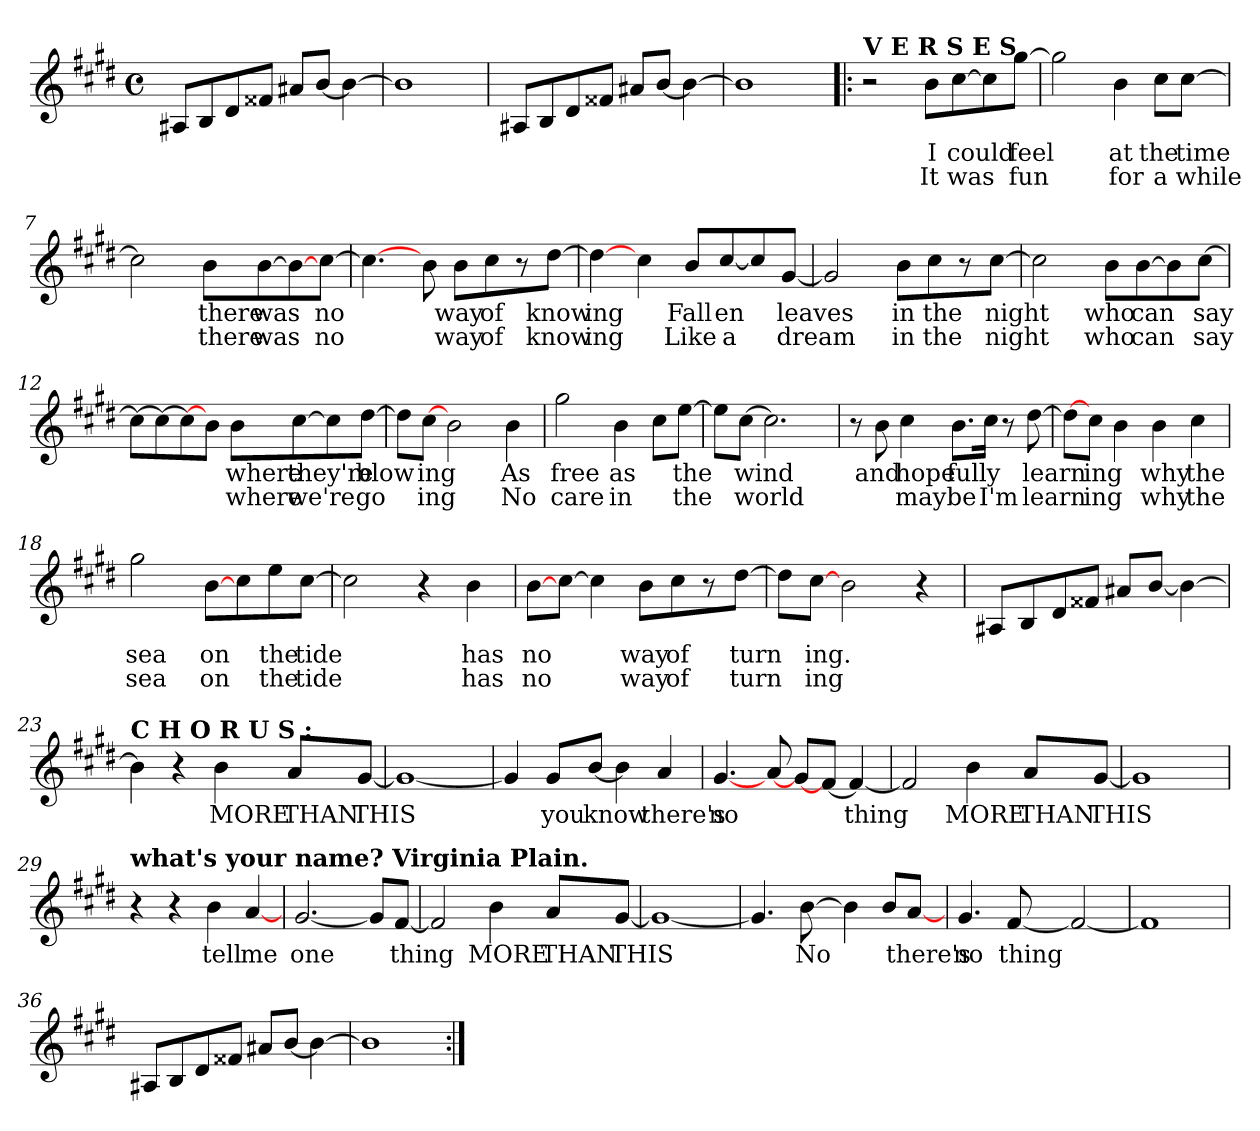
**kern	**text	**text
*part1	*part1	*part1
*staff1	*staff1	*staff1
*clefG2	*	*
*k[f#c#g#d#]	*	*
*E:	*	*
*M4/4	*	*
*met(c)	*	*
=1	=1	=1
8A#X/L	.	.
8B/	.	.
8d#/	.	.
8f##X/J	.	.
8a#X/L	.	.
[8b/J	.	.
4b\_	.	.
=2	=2	=2
1b]	.	.
=3	=3	=3
8A#X/L	.	.
8B/	.	.
8d#/	.	.
8f##X/J	.	.
8a#X/L	.	.
[8b/J	.	.
4b\_	.	.
=4	=4	=4
1b]	.	.
!!LO:LB:g=z
=5!|:	=5!|:	=5!|:
!LO:TX:a:B:t=V E R S E S	!	!
2r	1.	2.
8b\L	I	It
[8cc#\	could	was
8cc#\]	.	.
[8gg#\J	feel	fun
=6	=6	=6
2gg#\]	.	.
4b\	at	for
8cc#\L	the	a
[8cc#\J	time	while
=7	=7	=7
2cc#\]	.	.
8b\L	there	there
[8b\	was	was
8b\_	.	.
[8cc#\J	no	no
!!LO:LB:g=z
=8	=8	=8
4.cc#\_	.	.
8b\	.	.
8b\L	way	way
8cc#\	of	of
8r	.	.
[8dd#\J	know	know
=9	=9	=9
4dd#\_	ing	ing
4cc#\	.	.
8b/L	Fall	Like
[8cc#/	en	a
8cc#/]	.	.
[8g#/J	leaves	dream
=10	=10	=10
2g#/]	.	.
8b\L	in	in
8cc#\	the	the
8r	.	.
[8cc#\J	night	night
!!LO:LB:g=z
=11	=11	=11
2cc#\]	.	.
8b\L	who	who
[8b\	can	can
8b\]	.	.
[8cc#\J	say	say
=12	=12	=12
8cc#\L_	.	.
8cc#\_	.	.
8cc#\_	.	.
8b\J	.	.
8b\L	where	where
[8cc#\	they're	we're
8cc#\]	.	.
[8dd#\J	blow	go
=13	=13	=13
8dd#\L]	.	.
[8cc#\J	ing	ing
2b\	.	.
4b\	As	No
!!LO:LB:g=z
=14	=14	=14
2gg#\	free	care
4b\	as	in
8cc#\L	.	.
[8ee\J	the	the
=15	=15	=15
8ee\L]	.	.
[8cc#\J	wind	world
2.cc#\]	.	.
=16	=16	=16
8r	.	.
8b\	and	.
4cc#\	hope	may
8.b\L	ful	be
16cc#\Jk	ly	I'm
8r	.	.
[8dd#\	learn	learn
!!LO:LB:g=z
=17	=17	=17
8dd#\L_	.	.
8cc#\J	ing	ing
4b\	.	.
4b\	why	why
4cc#\	the	the
=18	=18	=18
2gg#\	sea	sea
[8b\L	on	on
8cc#\	.	.
8ee\	the	the
[8cc#\J	tide	tide
=19	=19	=19
2cc#\]	.	.
4r	.	.
4b\	has	has
!!LO:LB:g=z
=20	=20	=20
[8b\L	no	no
[8cc#\J	.	.
4cc#\]	.	.
8b\L	way	way
8cc#\	of	of
8r	.	.
[8dd#\J	turn	turn
=21	=21	=21
8dd#\L]	.	.
[8cc#\J	ing.	ing
2b\	.	.
4r	.	.
=22	=22	=22
8A#X/L	.	.
8B/	.	.
8d#/	.	.
8f##X/J	.	.
8a#X/L	.	.
[8b/J	.	.
4b\_	.	.
!!LO:PB:g=z
=23	=23	=23
!LO:TX:a:B:t=C H O R U S &colon;	!	!
4b\]	.	.
4r	.	.
4b\	MORE	.
8a/L	THAN	.
[8g#/J	THIS	.
=24	=24	=24
1g#_	.	.
=25	=25	=25
4g#/]	.	.
8g#/L	you	.
[8b/J	know	.
4b\]	.	.
4a/	there's	.
=26	=26	=26
[4.g#/	no	.
[8a/	.	.
[8g#/L	.	.
[8f#/J	.	.
4f#/_	thing	.
!!LO:LB:g=z
=27	=27	=27
2f#/]	.	.
4b\	MORE	.
8a/L	THAN	.
[8g#/J	THIS	.
=28	=28	=28
1g#]	.	.
=29	=29	=29
!LO:TX:a:B:t=what's your name? Virginia Plain.	!	!
4r	.	.
4r	.	.
4b\	tell	.
[4a/	me	.
=30	=30	=30
[2.g#/	one	.
8g#/L]	.	.
[8f#/J	thing	.
!!LO:LB:g=z
=31	=31	=31
2f#/]	.	.
4b\	MORE	.
8a/L	THAN	.
[8g#/J	THIS	.
=32	=32	=32
1g#_	.	.
=33	=33	=33
4.g#/]	.	.
[8b\	No	.
4b\]	.	.
8b/L	.	.
[8a/J	there's	.
=34	=34	=34
4.g#/	no	.
[8f#/	thing	.
2f#/_	.	.
=35	=35	=35
1f#]	.	.
!!LO:LB:g=z
=36	=36	=36
8A#X/L	.	.
8B/	.	.
8d#/	.	.
8f##X/J	.	.
8a#X/L	.	.
[8b/J	.	.
4b\_	.	.
=37	=37	=37
1b]	.	.
=:|!	=:|!	=:|!
*-	*-	*-
